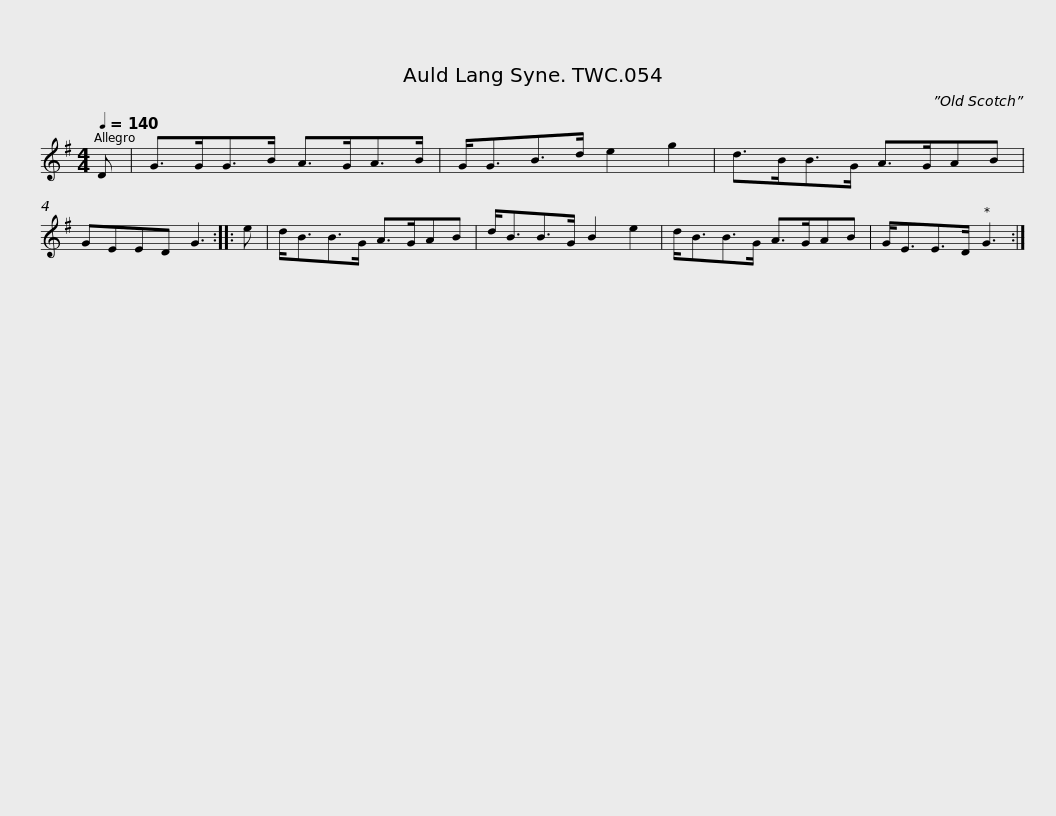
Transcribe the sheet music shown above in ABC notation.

X:1
L:1/8
Q:1/4=140
M:4/4
I:linebreak $
K:G
V:1 treble
V:1
 D | G>GG>B A>GA>B | G<GB>d e2 g2 | d>BB>G A>GAB | GEED G3 :: %5
 e |$ d<BB>G A>GAB | d<BB>G B2 e2 | d<BB>G A>GAB | G<EE>D G3 :| %10
